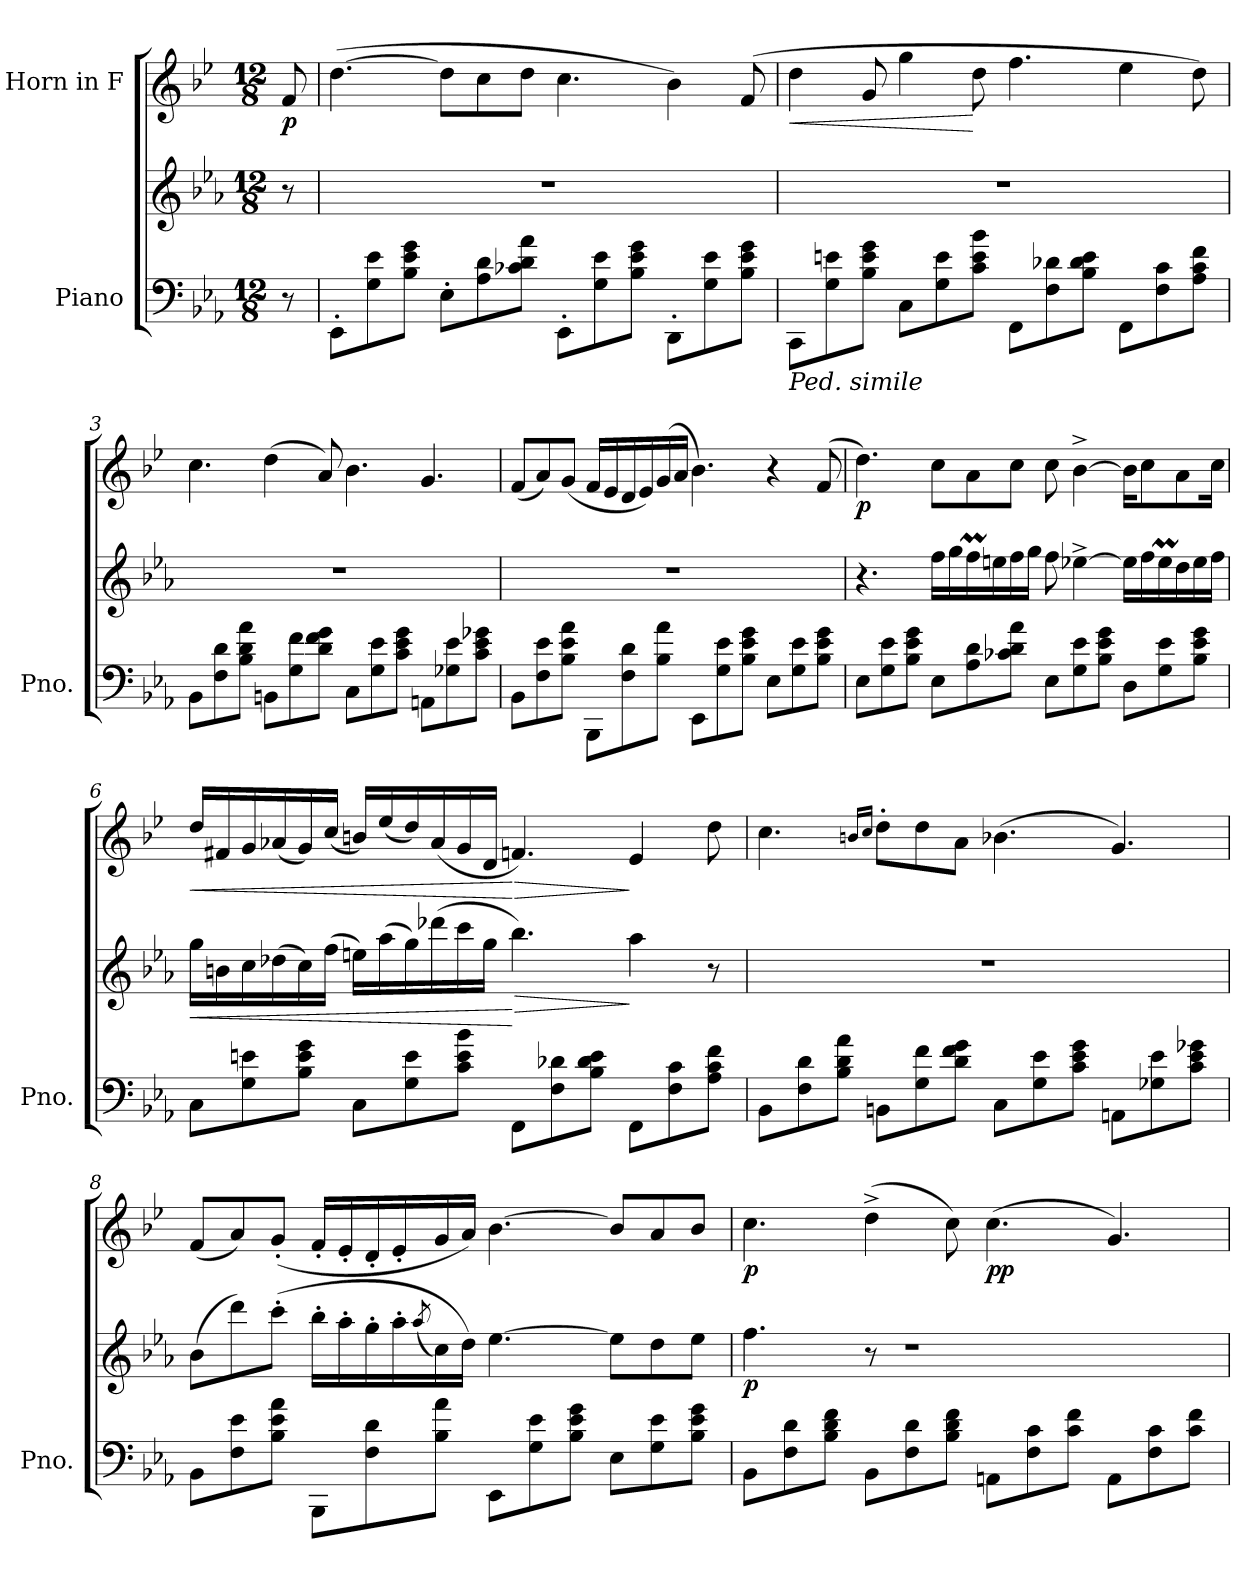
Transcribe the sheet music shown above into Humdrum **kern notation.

**kern	**kern	**dynam	**kern	**dynam
*part2	*part2	*part2	*part1	*part1
*staff3	*staff2	*staff2/3	*staff1	*staff1
*I"Piano	*	*	*I"Horn in F	*
*I'Pno.	*	*	*	*
*clefF4	*clefG2	*	*clefG2	*
*	*	*	*ITrd4c7	*
*k[b-e-a-]	*k[b-e-a-]	*	*k[b-e-a-]	*
*M12/8	*M12/8	*	*M12/8	*
*MM55	*MM55	*	*MM55	*
=	=	=	=	=
!	!	!	!	!LO:DY:b
8r	8r	.	8B-/	p
=1	=1	=1	=1	=1
8EE-'\L	1.r	.	(>[4.g\	.
8G\ 8e-\	.	.	.	.
8B-\ 8e-\ 8g\J	.	.	.	.
8E-'\L	.	.	8g\L]	.
8A-\ 8d\	.	.	8f\	.
8c-X\ 8d\ 8a-\J	.	.	8g\J	.
8EE-'\L	.	.	4.f\	.
8G\ 8e-\	.	.	.	.
8B-\ 8e-\ 8g\J	.	.	.	.
8DD'\L	.	.	4e-\)	.
8G\ 8e-\	.	.	.	.
8B-\ 8e-\ 8g\J	.	.	(<8B-/	.
=2	=2	=2	=2	=2
!LO:TX:b:i:t=Ped. simile	!	!	!	!
!	!	!	!	!LO:HP:b
8CC\L	1.r	.	4g\	<
8G\ 8en\	.	.	.	.
8B-\ 8e\ 8g\J	.	.	8c/	.
8C\L	.	.	4cc\	.
8G\ 8e\	.	.	.	.
8c\ 8e\ 8b-\J	.	.	8g\	[
8FF\L	.	.	4.b-\	.
8F\ 8d-X\	.	.	.	.
8B-\ 8d-\ 8e\J	.	.	.	.
8FF\L	.	.	4a-\	.
8F\ 8c\	.	.	.	.
8A-\ 8c\ 8f\J	.	.	8g\)	.
!!LO:LB:g=z
=3	=3	=3	=3	=3
8BB-\L	1.r	.	4.f\	.
8F\ 8d\	.	.	.	.
8B-\ 8d\ 8a-\J	.	.	.	.
8BBn\L	.	.	(>4g\	.
8G\ 8f\	.	.	.	.
8d\ 8f\ 8g\J	.	.	8d/)	.
8C\L	.	.	4.e-\	.
8G\ 8e-\	.	.	.	.
8c\ 8e-\ 8g\J	.	.	.	.
8AAn\L	.	.	4.c/	.
8G-X\ 8e-\	.	.	.	.
8c\ 8e-\ 8g-X\J	.	.	.	.
=4	=4	=4	=4	=4
8BB-\L	1.r	.	(<8B-/L	.
8F\ 8e-\	.	.	8d/)	.
8B-\ 8e-\ 8a-\J	.	.	(<8c/J	.
8BBB-\L	.	.	16B-/LL	.
.	.	.	16A-/	.
8F\ 8d\	.	.	16G/	.
.	.	.	16A-/)	.
8B-\ 8a-\J	.	.	(>16c/	.
.	.	.	16d/JJ	.
8EE-\L	.	.	4.e-\)	.
8G\ 8e-\	.	.	.	.
8B-\ 8e-\ 8g\J	.	.	.	.
8E-\L	.	.	4r	.
8G\ 8e-\	.	.	.	.
8B-\ 8e-\ 8g\J	.	.	(<8B-/	.
!!LO:LB:g=z
=5	=5	=5	=5	=5
!	!	!	!	!LO:DY:b
8E-\L	4.r	.	4.g\)	p
8G\ 8e-\	.	.	.	.
8B-\ 8e-\ 8g\J	.	.	.	.
8E-\L	16ff\LL	.	8f\L	.
.	16gg\	.	.	.
8A-\ 8d\	16ffM\	.	8d\	.
.	16een\	.	.	.
8c-X\ 8d\ 8a-\J	16ff\	.	8f\J	.
.	16gg\JJ	.	.	.
8E-\L	8ff\	.	8f\	.
8G\ 8e-\	[4ee-X^\	.	[4e-^\	.
8B-\ 8e-\ 8g\J	.	.	.	.
8D\L	16ee-\LL]	.	16e-\KL]	.
.	16ff\	.	8f\	.
8G\ 8e-\	16ee-M\	.	.	.
.	16dd\	.	8d\	.
8B-\ 8e-\ 8g\J	16ee-\	.	.	.
.	16ff\JJ	.	16f\Jk	.
!!LO:PB:g=z
=6	=6	=6	=6	=6
!	!	!LO:HP:b	!	!LO:HP:b
8C\L	16gg\LL	<	16g/LL	<
.	16bn\	.	16Bn/	.
8G\ 8en\	16cc\	.	16c/	.
.	(>16dd-X\	.	(<16d-X/	.
8B-\ 8e\ 8g\J	16cc\)	.	16c/)	.
.	(>16ff\JJ	.	(<16f/JJ	.
8C\L	16een\LL)	.	16en/LL)	.
.	(>16aa-\	.	(<16a-/	.
8G\ 8e\	16gg\)	.	16g/)	.
.	(>16ddd-X\	.	(<16d-/	.
8c\ 8e\ 8b-\J	16ccc\	.	16c/	.
.	16gg\JJ	.	16G/JJ	.
!	!	!LO:HP:n=1:b	!	!LO:HP:n=1:b
8FF\L	4.bb-\)	[ >	4.B-X/)	[ >
8F\ 8d-X\	.	.	.	.
8B-\ 8d-\ 8e\J	.	.	.	.
8FF\L	4aa-\	]	4A-/	]
8F\ 8c\	.	.	.	.
8A-\ 8c\ 8f\J	8r	.	8g\	.
!!LO:LB:g=z
=7	=7	=7	=7	=7
8BB-\L	1.r	.	4.f\	.
8F\ 8d\	.	.	.	.
8B-\ 8d\ 8a-\J	.	.	.	.
.	.	.	16qen/LL	.
.	.	.	16qf/JJ	.
8BBn\L	.	.	8g'\L	.
8G\ 8f\	.	.	8g\	.
8d\ 8f\ 8g\J	.	.	8d\J	.
8C\L	.	.	(>4.e-X\	.
8G\ 8e-\	.	.	.	.
8c\ 8e-\ 8g\J	.	.	.	.
8AAn\L	.	.	4.c/)	.
8G-X\ 8e-\	.	.	.	.
8c\ 8e-\ 8g-X\J	.	.	.	.
=8	=8	=8	=8	=8
8BB-\L	(>8b-\L	.	(<8B-/L	.
8F\ 8e-\	8ddd\)	.	8d/)	.
8B-\ 8e-\ 8a-\J	(>8ccc'\J	.	(<8c'/J	.
8BBB-\L	16bb-'\LL	.	16B-'/LL	.
.	16aa-'\	.	16A-'/	.
8F\ 8d\	16gg'\	.	16G'/	.
.	16aa-'\	.	16A-'/	.
.	(<8qaa-/	.	.	.
8B-\ 8a-\J	16cc\)	.	16c/	.
.	16dd\JJ)	.	16d/JJ)	.
8EE-\L	[4.ee-\	.	[4.e-\	.
8G\ 8e-\	.	.	.	.
8B-\ 8e-\ 8g\J	.	.	.	.
8E-\L	8ee-\L]	.	8e-/L]	.
8G\ 8e-\	8dd\	.	8d/	.
8B-\ 8e-\ 8g\J	8ee-\J	.	8e-/J	.
!!LO:LB:g=z
=9	=9	=9	=9	=9
!	!	!LO:DY:b	!	!LO:DY:b
8BB-\L	4.ff\	p	4.f\	p
8F\ 8d\	.	.	.	.
8B-\ 8d\ 8f\J	.	.	.	.
8BB-\L	8r	.	(>4g^\	.
8F\ 8d\	1r	.	.	.
8B-\ 8d\ 8f\J	.	.	8f\)	.
!	!	!	!	!LO:DY:b
8AAn\L	.	.	(>4.f\	pp
8F\ 8c\	.	.	.	.
8c\ 8f\J	.	.	.	.
8AA\L	.	.	4.c/)	.
8F\ 8c\	.	.	.	.
8c\ 8f\J	.	.	.	.
=	=	=	=	=
*-	*-	*-	*-	*-
